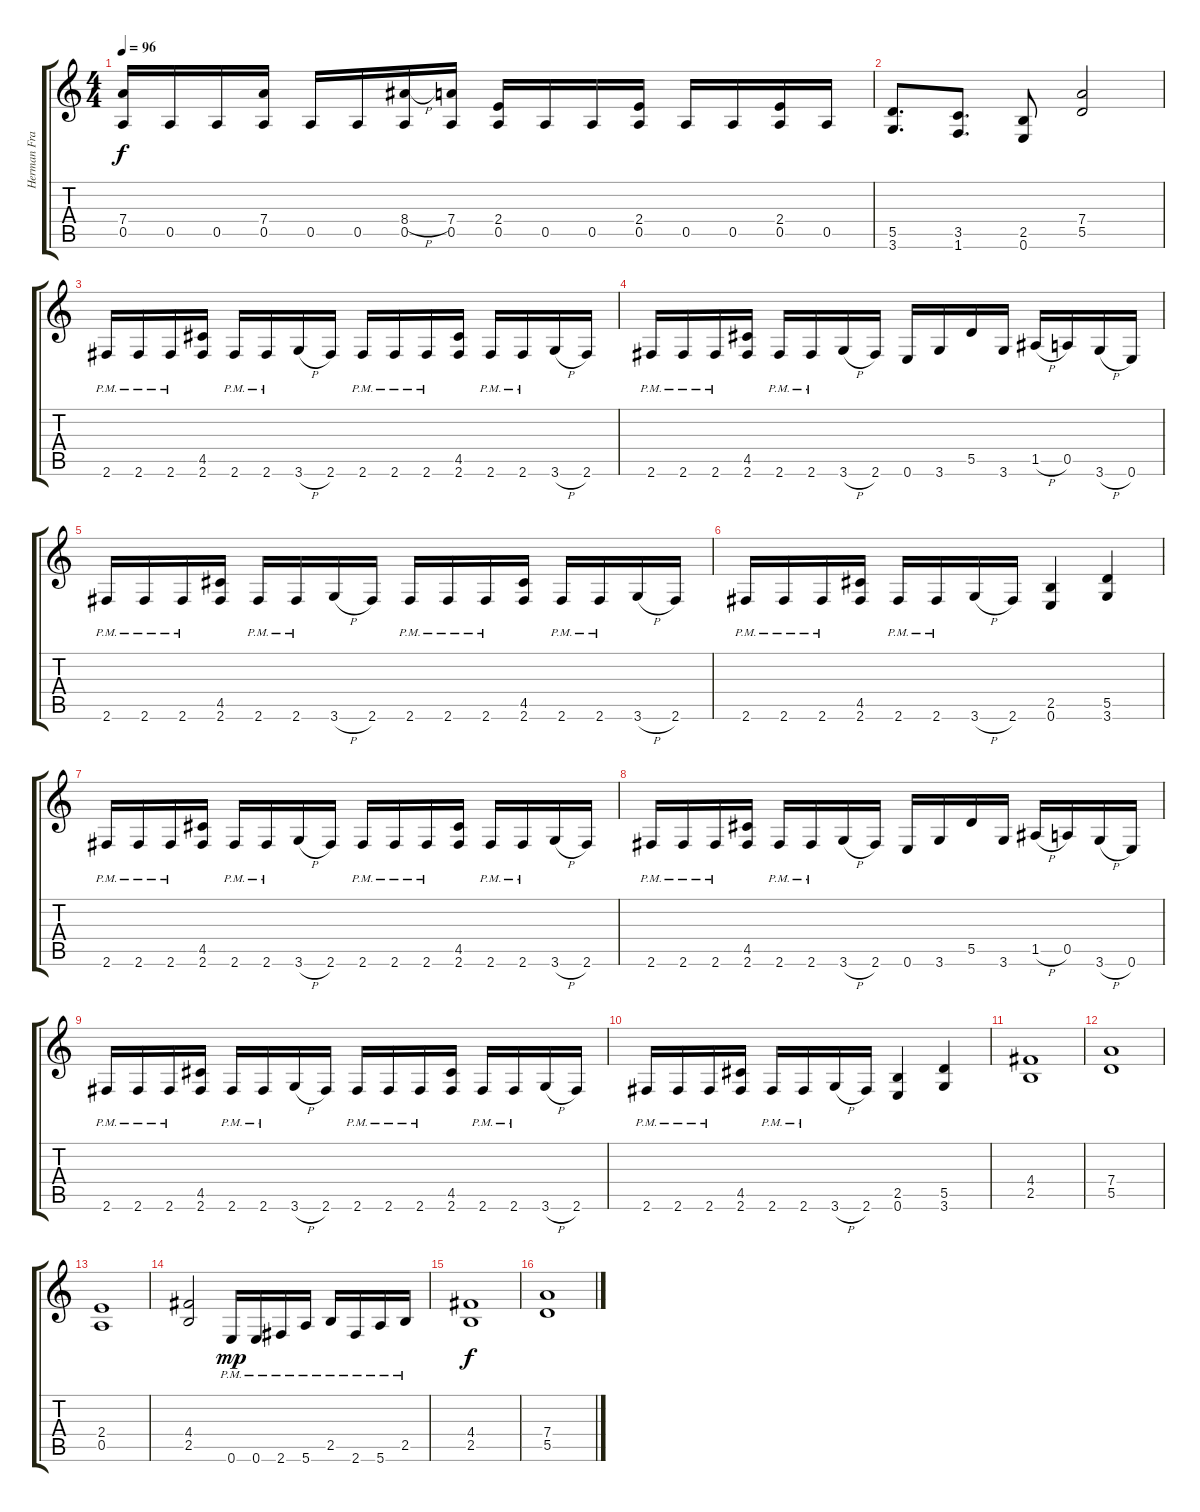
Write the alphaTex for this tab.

\track ("Herman Frank" "Herman Fra") {instrument distortionguitar}
\staff {score tabs}
\tuning (E4 B3 G3 D3 A2 E2) {hide}
\ts (4 4)
\tempo 96
\clef g2
\ks c
(7.4 0.5).16{dy f} 0.5.16 0.5.16 (7.4 0.5).16 0.5.16 0.5.16 (8.4{h} 0.5).16 (7.4 0.5).16 (2.4 0.5).16 0.5.16 0.5.16 (2.4 0.5).16 0.5.16 0.5.16 (2.4 0.5).16 0.5.16 |
(5.5 3.6).8{d} (3.5 1.6).8{d} (2.5 0.6).8 (7.4 5.5).2 |
2.6{pm}.16 2.6{pm}.16 2.6{pm}.16 (4.5 2.6).16 2.6{pm}.16 2.6{pm}.16 3.6{h}.16 2.6.16 2.6{pm}.16 2.6{pm}.16 2.6{pm}.16 (4.5 2.6).16 2.6{pm}.16 2.6{pm}.16 3.6{h}.16 2.6.16 |
2.6{pm}.16 2.6{pm}.16 2.6{pm}.16 (4.5 2.6).16 2.6{pm}.16 2.6{pm}.16 3.6{h}.16 2.6.16 0.6.16 3.6.16 5.5.16 3.6.16 1.5{h}.16 0.5.16 3.6{h}.16 0.6.16 |
2.6{pm}.16 2.6{pm}.16 2.6{pm}.16 (4.5 2.6).16 2.6{pm}.16 2.6{pm}.16 3.6{h}.16 2.6.16 2.6{pm}.16 2.6{pm}.16 2.6{pm}.16 (4.5 2.6).16 2.6{pm}.16 2.6{pm}.16 3.6{h}.16 2.6.16 |
2.6{pm}.16 2.6{pm}.16 2.6{pm}.16 (4.5 2.6).16 2.6{pm}.16 2.6{pm}.16 3.6{h}.16 2.6.16 (2.5 0.6).4 (5.5 3.6).4 |
2.6{pm}.16 2.6{pm}.16 2.6{pm}.16 (4.5 2.6).16 2.6{pm}.16 2.6{pm}.16 3.6{h}.16 2.6.16 2.6{pm}.16 2.6{pm}.16 2.6{pm}.16 (4.5 2.6).16 2.6{pm}.16 2.6{pm}.16 3.6{h}.16 2.6.16 |
2.6{pm}.16 2.6{pm}.16 2.6{pm}.16 (4.5 2.6).16 2.6{pm}.16 2.6{pm}.16 3.6{h}.16 2.6.16 0.6.16 3.6.16 5.5.16 3.6.16 1.5{h}.16 0.5.16 3.6{h}.16 0.6.16 |
2.6{pm}.16 2.6{pm}.16 2.6{pm}.16 (4.5 2.6).16 2.6{pm}.16 2.6{pm}.16 3.6{h}.16 2.6.16 2.6{pm}.16 2.6{pm}.16 2.6{pm}.16 (4.5 2.6).16 2.6{pm}.16 2.6{pm}.16 3.6{h}.16 2.6.16 |
2.6{pm}.16 2.6{pm}.16 2.6{pm}.16 (4.5 2.6).16 2.6{pm}.16 2.6{pm}.16 3.6{h}.16 2.6.16 (2.5 0.6).4 (5.5 3.6).4 |
(4.4 2.5).1 |
(7.4 5.5).1 |
(2.4 0.5).1 |
(4.4 2.5).2 0.6{pm}.16{dy mp} 0.6{pm}.16 2.6{pm}.16 5.6{pm}.16 2.5{pm}.16 2.6{pm}.16 5.6{pm}.16 2.5{pm}.16 |
(4.4 2.5).1{dy f} |
(7.4 5.5).1
